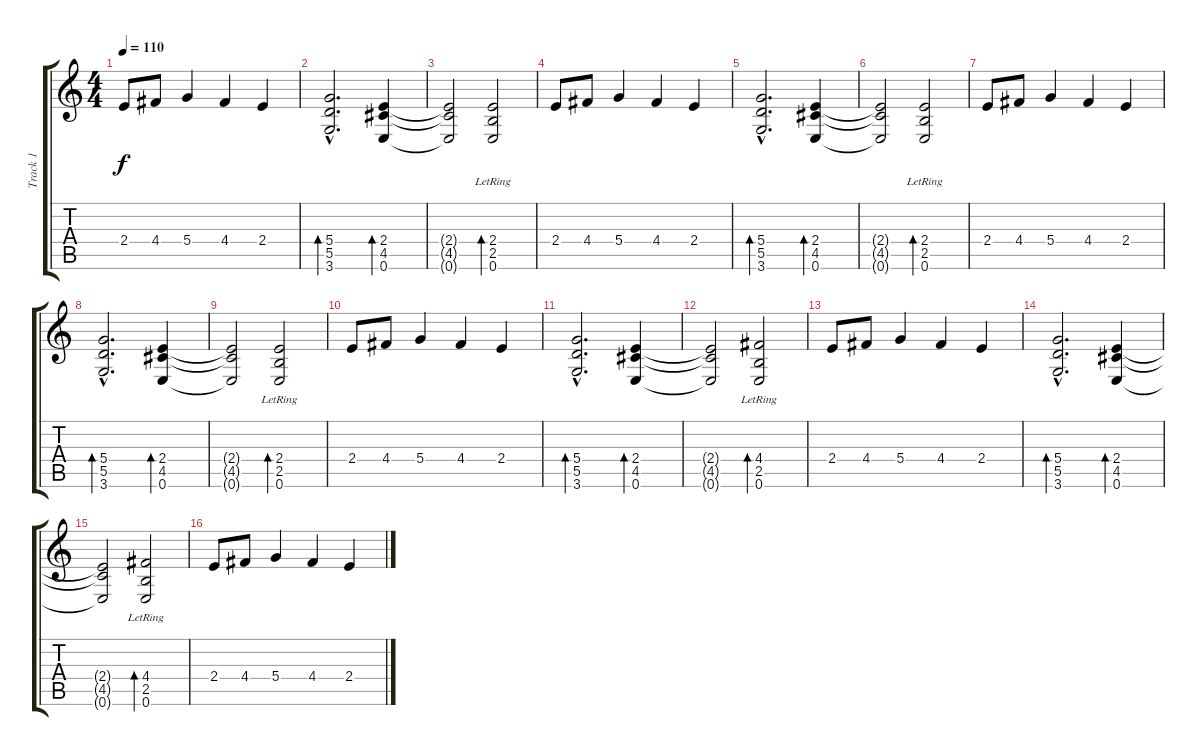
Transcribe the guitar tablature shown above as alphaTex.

\track ("Track 1" "Track 1") {instrument acousticguitarnylon}
\staff {score tabs}
\tuning (E4 B3 G3 D3 A2 E2) {hide}
\ts (4 4)
\tempo 110
\clef g2
\ks c
2.4.8{dy f} 4.4.8 5.4.4 4.4.4 2.4.4 |
(5.4{hac} 5.5{hac} 3.6{hac}).2{d bd 240} (2.4 4.5 0.6).4{bd 240} |
(2.4{t} 4.5{t} 0.6{t}).2 (2.4{lr} 2.5{lr} 0.6{lr}).2{bd 240} |
2.4.8 4.4.8 5.4.4 4.4.4 2.4.4 |
(5.4{hac} 5.5{hac} 3.6{hac}).2{d bd 240} (2.4 4.5 0.6).4{bd 240} |
(2.4{t} 4.5{t} 0.6{t}).2 (2.4{lr} 2.5{lr} 0.6{lr}).2{bd 240} |
2.4.8 4.4.8 5.4.4 4.4.4 2.4.4 |
(5.4{hac} 5.5{hac} 3.6{hac}).2{d bd 240} (2.4 4.5 0.6).4{bd 240} |
(2.4{t} 4.5{t} 0.6{t}).2 (2.4{lr} 2.5{lr} 0.6{lr}).2{bd 240} |
2.4.8 4.4.8 5.4.4 4.4.4 2.4.4 |
(5.4{hac} 5.5{hac} 3.6{hac}).2{d bd 240} (2.4 4.5 0.6).4{bd 240} |
(2.4{t} 4.5{t} 0.6{t}).2 (4.4{lr} 2.5{lr} 0.6{lr}).2{bd 240} |
2.4.8 4.4.8 5.4.4 4.4.4 2.4.4 |
(5.4{hac} 5.5{hac} 3.6{hac}).2{d bd 240} (2.4 4.5 0.6).4{bd 240} |
(2.4{t} 4.5{t} 0.6{t}).2 (4.4{lr} 2.5{lr} 0.6{lr}).2{bd 240} |
2.4.8 4.4.8 5.4.4 4.4.4 2.4.4
